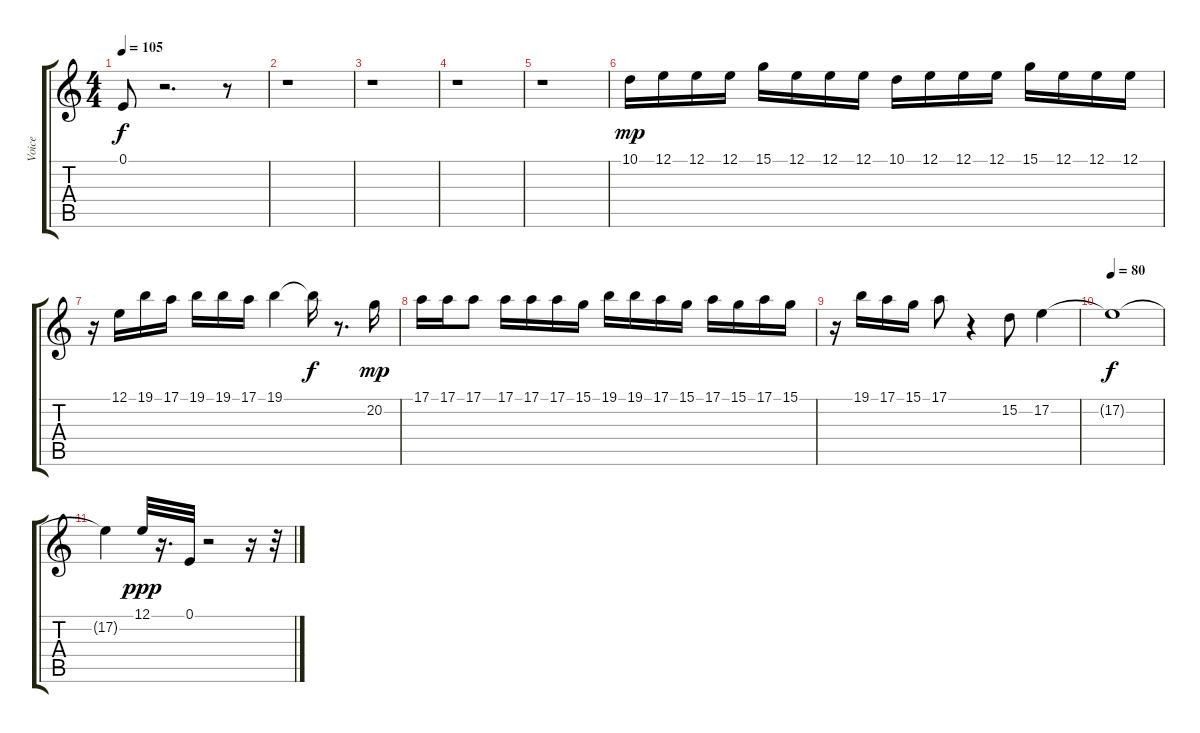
\track ("Voice" "Voice") {instrument synthvoice}
\staff {score tabs}
\tuning (E4 B3 G3 D3 A2 E2) {hide}
\ts (4 4)
\tempo 105
\clef g2
\ks c
0.1{t}.8{dy f} r.2{d} r.8 |
r.1 |
r.1 |
r.1 |
r.1 |
10.1.16{dy mp} 12.1.16 12.1.16 12.1.16 15.1.16 12.1.16 12.1.16 12.1.16 10.1.16 12.1.16 12.1.16 12.1.16 15.1.16 12.1.16 12.1.16 12.1.16 |
r.16 12.1.16 19.1.16 17.1.16 19.1.16 19.1.16 17.1.16 19.1.4 19.1{t}.16{dy f} r.8{d} 20.2.16{dy mp} |
17.1.16 17.1.16 17.1.8 17.1.16 17.1.16 17.1.16 15.1.16 19.1.16 19.1.16 17.1.16 15.1.16 17.1.16 15.1.16 17.1.16 15.1.16 |
r.16 19.1.16 17.1.16 15.1.16 17.1.8 r.4 15.2.8 17.2.4 |
\tempo 80
17.2{t}.1{dy f} |
17.2{t}.4 12.1.32{dy ppp} r.16{d} 0.1.32 r.2 r.16 r.32
